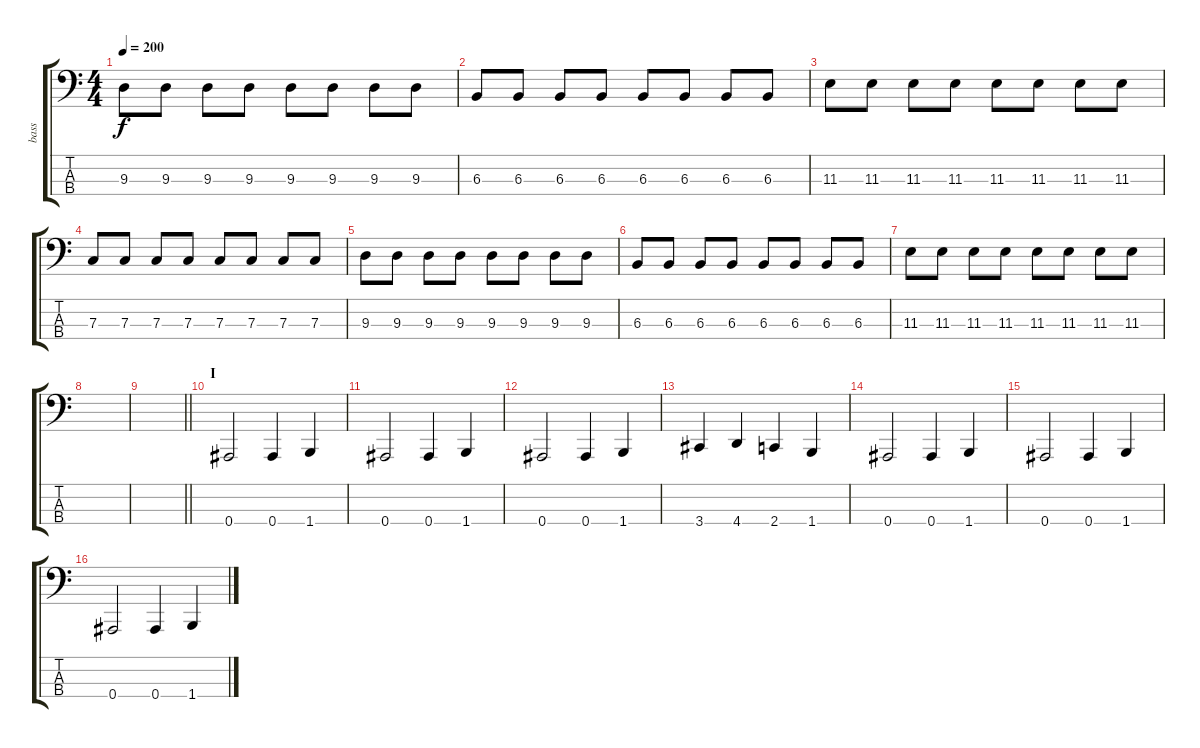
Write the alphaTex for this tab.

\track ("bass" "bass") {instrument electricbassfinger}
\staff {score tabs}
\tuning (Eb2 Bb1 F1 Bb0) {hide}
\ts (4 4)
\tempo 200
\clef f4
\ks c
9.3.8{dy f} 9.3.8 9.3.8 9.3.8 9.3.8 9.3.8 9.3.8 9.3.8 |
6.3.8 6.3.8 6.3.8 6.3.8 6.3.8 6.3.8 6.3.8 6.3.8 |
11.3.8 11.3.8 11.3.8 11.3.8 11.3.8 11.3.8 11.3.8 11.3.8 |
7.3.8 7.3.8 7.3.8 7.3.8 7.3.8 7.3.8 7.3.8 7.3.8 |
9.3.8 9.3.8 9.3.8 9.3.8 9.3.8 9.3.8 9.3.8 9.3.8 |
6.3.8 6.3.8 6.3.8 6.3.8 6.3.8 6.3.8 6.3.8 6.3.8 |
11.3.8 11.3.8 11.3.8 11.3.8 11.3.8 11.3.8 11.3.8 11.3.8 |
|
\barLineRight lightlight
|
\section ("" "I")
0.4.2 0.4.4 1.4.4 |
0.4.2 0.4.4 1.4.4 |
0.4.2 0.4.4 1.4.4 |
3.4.4 4.4.4 2.4.4 1.4.4 |
0.4.2 0.4.4 1.4.4 |
0.4.2 0.4.4 1.4.4 |
0.4.2 0.4.4 1.4.4
